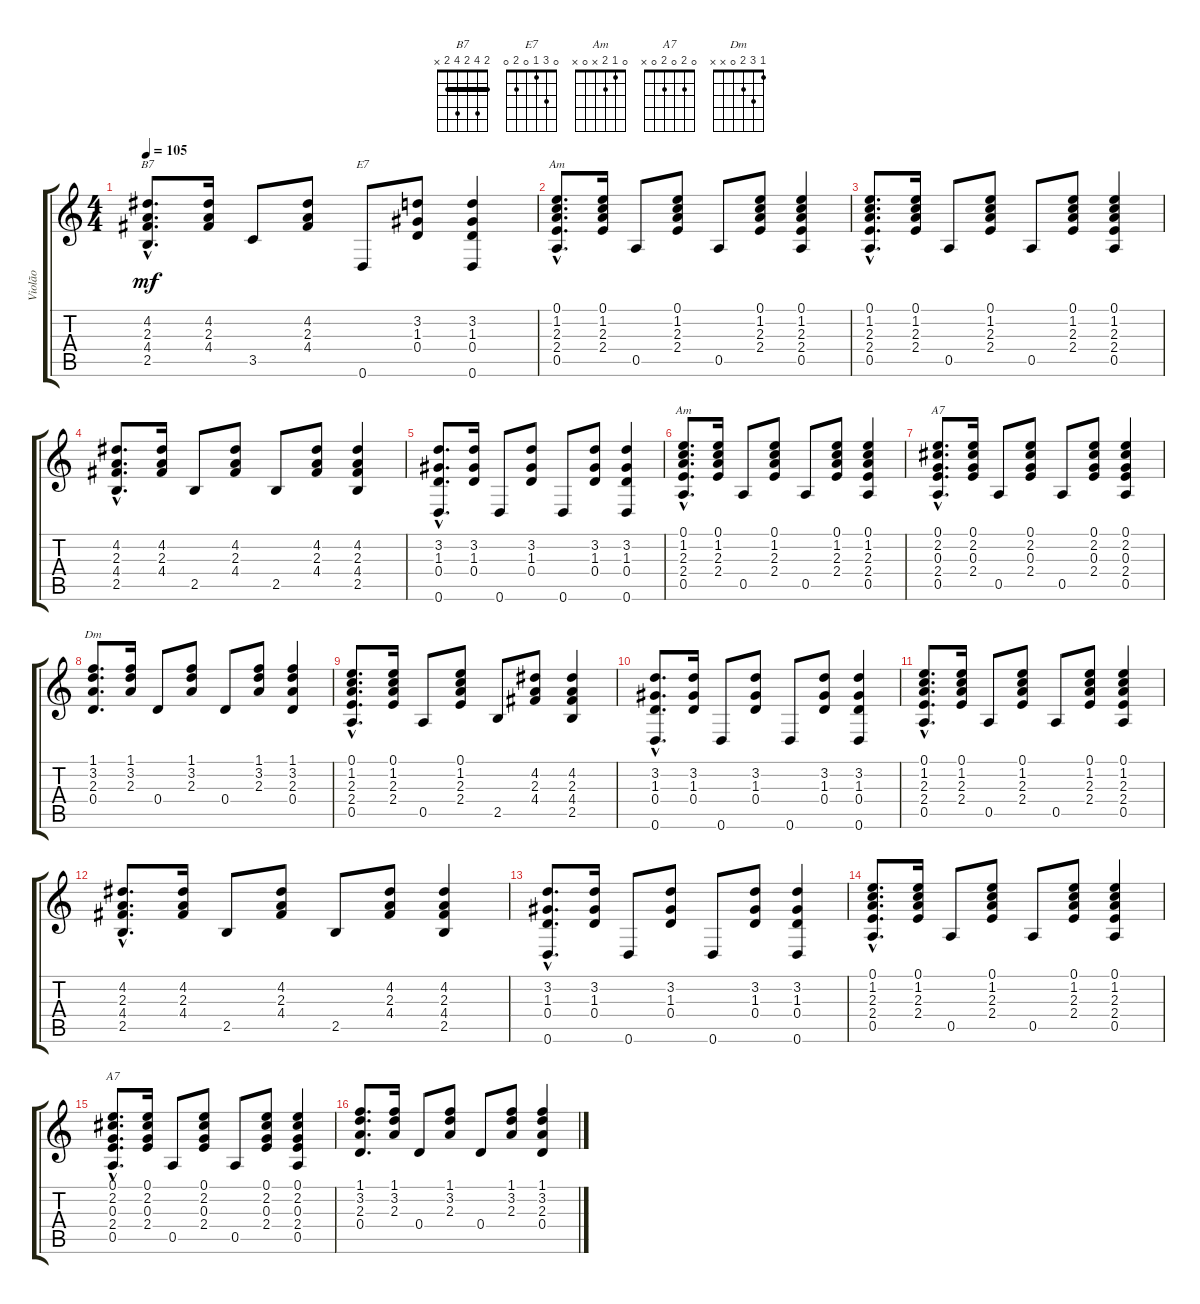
\track ("Violão" "Violão") {instrument acousticguitarnylon}
\staff {score tabs}
\tuning (E4 B3 G3 D3 A2 D2) {hide}
\chord ("B7" 2 4 2 4 2 x) {barre 2}
\chord ("E7" 0 3 1 0 2 0)
\chord ("Am" 0 1 2 2 0 x)
\chord ("Am" 0 1 2 x 0 x)
\chord ("A7" 0 2 0 x 0 x)
\chord ("Dm" 1 3 2 0 x x)
\chord ("A7" 0 2 0 2 0 x)
\ts (4 4)
\tempo 105
\clef g2
\ks c
(4.2{hac} 2.3{hac} 4.4{hac} 2.5{hac}).8{d ch "B7" dy mf} (4.2 2.3 4.4).16 3.5.8 (4.2 2.3 4.4).8 0.6.8{ch "E7"} (3.2 1.3 0.4).8 (3.2 1.3 0.4 0.6).4 |
(0.1{hac} 1.2{hac} 2.3{hac} 2.4{hac} 0.5{hac}).8{d ch "Am"} (0.1 1.2 2.3 2.4).16 0.5.8 (0.1 1.2 2.3 2.4).8 0.5.8 (0.1 1.2 2.3 2.4).8 (0.1 1.2 2.3 2.4 0.5).4 |
(0.1{hac} 1.2{hac} 2.3{hac} 2.4{hac} 0.5{hac}).8{d} (0.1 1.2 2.3 2.4).16 0.5.8 (0.1 1.2 2.3 2.4).8 0.5.8 (0.1 1.2 2.3 2.4).8 (0.1 1.2 2.3 2.4 0.5).4 |
(4.2{hac} 2.3{hac} 4.4{hac} 2.5{hac}).8{d} (4.2 2.3 4.4).16 2.5.8 (4.2 2.3 4.4).8 2.5.8 (4.2 2.3 4.4).8 (4.2 2.3 4.4 2.5).4 |
(3.2{hac} 1.3{hac} 0.4{hac} 0.6{hac}).8{d} (3.2 1.3 0.4).16 0.6.8 (3.2 1.3 0.4).8 0.6.8 (3.2 1.3 0.4).8 (3.2 1.3 0.4 0.6).4 |
(0.1{hac} 1.2{hac} 2.3{hac} 2.4{hac} 0.5{hac}).8{d ch "Am"} (0.1 1.2 2.3 2.4).16 0.5.8 (0.1 1.2 2.3 2.4).8 0.5.8 (0.1 1.2 2.3 2.4).8 (0.1 1.2 2.3 2.4 0.5).4 |
(0.1{hac} 2.2{hac} 0.3{hac} 2.4{hac} 0.5{hac}).8{d ch "A7"} (0.1 2.2 0.3 2.4).16 0.5.8 (0.1 2.2 0.3 2.4).8 0.5.8 (0.1 2.2 0.3 2.4).8 (0.1 2.2 0.3 2.4 0.5).4 |
(1.1 3.2 2.3 0.4).8{d ch "Dm"} (1.1 3.2 2.3).16 0.4.8 (1.1 3.2 2.3).8 0.4.8 (1.1 3.2 2.3).8 (1.1 3.2 2.3 0.4).4 |
(0.1{hac} 1.2{hac} 2.3{hac} 2.4{hac} 0.5{hac}).8{d} (0.1 1.2 2.3 2.4).16 0.5.8 (0.1 1.2 2.3 2.4).8 2.5.8 (4.2 2.3 4.4).8 (4.2 2.3 4.4 2.5).4 |
(3.2{hac} 1.3{hac} 0.4{hac} 0.6{hac}).8{d} (3.2 1.3 0.4).16 0.6.8 (3.2 1.3 0.4).8 0.6.8 (3.2 1.3 0.4).8 (3.2 1.3 0.4 0.6).4 |
(0.1{hac} 1.2{hac} 2.3{hac} 2.4{hac} 0.5{hac}).8{d} (0.1 1.2 2.3 2.4).16 0.5.8 (0.1 1.2 2.3 2.4).8 0.5.8 (0.1 1.2 2.3 2.4).8 (0.1 1.2 2.3 2.4 0.5).4 |
(4.2{hac} 2.3{hac} 4.4{hac} 2.5{hac}).8{d} (4.2 2.3 4.4).16 2.5.8 (4.2 2.3 4.4).8 2.5.8 (4.2 2.3 4.4).8 (4.2 2.3 4.4 2.5).4 |
(3.2{hac} 1.3{hac} 0.4{hac} 0.6{hac}).8{d} (3.2 1.3 0.4).16 0.6.8 (3.2 1.3 0.4).8 0.6.8 (3.2 1.3 0.4).8 (3.2 1.3 0.4 0.6).4 |
(0.1{hac} 1.2{hac} 2.3{hac} 2.4{hac} 0.5{hac}).8{d} (0.1 1.2 2.3 2.4).16 0.5.8 (0.1 1.2 2.3 2.4).8 0.5.8 (0.1 1.2 2.3 2.4).8 (0.1 1.2 2.3 2.4 0.5).4 |
(0.1{hac} 2.2{hac} 0.3{hac} 2.4{hac} 0.5{hac}).8{d ch "A7"} (0.1 2.2 0.3 2.4).16 0.5.8 (0.1 2.2 0.3 2.4).8 0.5.8 (0.1 2.2 0.3 2.4).8 (0.1 2.2 0.3 2.4 0.5).4 |
(1.1 3.2 2.3 0.4).8{d} (1.1 3.2 2.3).16 0.4.8 (1.1 3.2 2.3).8 0.4.8 (1.1 3.2 2.3).8 (1.1 3.2 2.3 0.4).4
